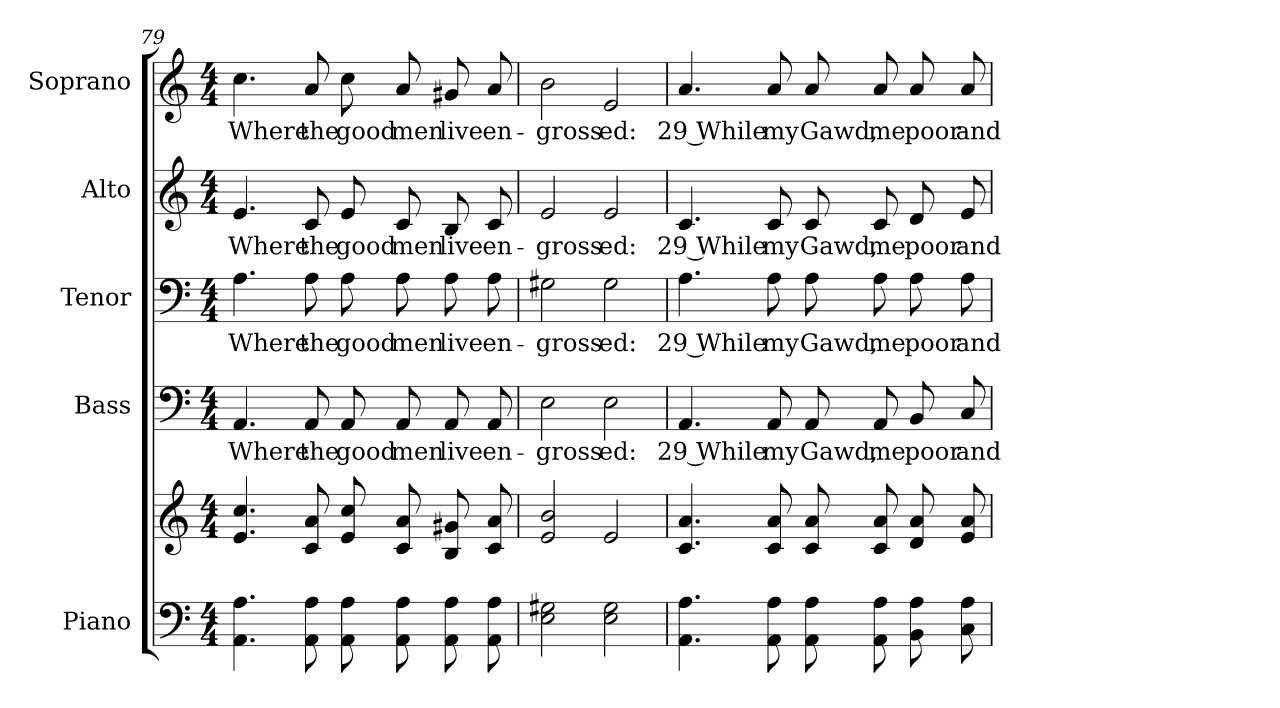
**kern	**kern	**kern	**text	**kern	**text	**kern	**text	**kern	**text
*part5	*part5	*part4	*part4	*part3	*part3	*part2	*part2	*part1	*part1
*staff6	*staff5	*staff4	*staff4	*staff3	*staff3	*staff2	*staff2	*staff1	*staff1
*I"Piano	*	*I"Bass	*	*I"Tenor	*	*I"Alto	*	*I"Soprano	*
*I'Pno.	*	*I'B.	*	*I'T.	*	*I'A.	*	*I'S.	*
!!LO:LB:g=z
*clefF4	*clefG2	*clefF4	*	*clefF4	*	*clefG2	*	*clefG2	*
*k[]	*k[]	*k[]	*	*k[]	*	*k[]	*	*k[]	*
*C:	*C:	*C:	*	*C:	*	*C:	*	*C:	*
*M4/4	*M4/4	*M4/4	*	*M4/4	*	*M4/4	*	*M4/4	*
=79	=79	=79	=79	=79	=79	=79	=79	=79	=79
!	!	!	!LO:LY:b:color=#000000	!	!	!	!	!	!
!	!	!	!	!	!LO:LY:b:color=#000000	!	!	!	!
!	!	!	!	!	!	!	!LO:LY:b:color=#000000	!	!
!	!	!	!	!	!	!	!	!	!LO:LY:b:color=#000000
4.AAi\ 4.Ai	4.ei/ 4.cci	4.AAi/	Where	4.Ai\	Where	4.ei/	Where	4.cci\	Where
!	!	!	!LO:LY:b:color=#000000	!	!	!	!	!	!
!	!	!	!	!	!LO:LY:b:color=#000000	!	!	!	!
!	!	!	!	!	!	!	!LO:LY:b:color=#000000	!	!
!	!	!	!	!	!	!	!	!	!LO:LY:b:color=#000000
8AAi\ 8Ai	8ci/ 8ai	8AAi/	the	8Ai\	the	8ci/	the	8ai/	the
!	!	!	!LO:LY:b:color=#000000	!	!	!	!	!	!
!	!	!	!	!	!LO:LY:b:color=#000000	!	!	!	!
!	!	!	!	!	!	!	!LO:LY:b:color=#000000	!	!
!	!	!	!	!	!	!	!	!	!LO:LY:b:color=#000000
8AAi\ 8Ai	8ei/ 8cci	8AAi/	good	8Ai\	good	8ei/	good	8cci\	good
!	!	!	!LO:LY:b:color=#000000	!	!	!	!	!	!
!	!	!	!	!	!LO:LY:b:color=#000000	!	!	!	!
!	!	!	!	!	!	!	!LO:LY:b:color=#000000	!	!
!	!	!	!	!	!	!	!	!	!LO:LY:b:color=#000000
8AAi\ 8Ai	8ci/ 8ai	8AAi/	men	8Ai\	men	8ci/	men	8ai/	men
!	!	!	!LO:LY:b:color=#000000	!	!	!	!	!	!
!	!	!	!	!	!LO:LY:b:color=#000000	!	!	!	!
!	!	!	!	!	!	!	!LO:LY:b:color=#000000	!	!
!	!	!	!	!	!	!	!	!	!LO:LY:b:color=#000000
8AAi\ 8Ai	8Bi/ 8g#Xi	8AAi/	live	8Ai\	live	8Bi/	live	8g#Xi/	live
!	!	!	!LO:LY:b:color=#000000	!	!	!	!	!	!
!	!	!	!	!	!LO:LY:b:color=#000000	!	!	!	!
!	!	!	!	!	!	!	!LO:LY:b:color=#000000	!	!
!	!	!	!	!	!	!	!	!	!LO:LY:b:color=#000000
8AAi\ 8Ai	8ci/ 8ai	8AAi/	en-	8Ai\	en-	8ci/	en-	8ai/	en-
=80	=80	=80	=80	=80	=80	=80	=80	=80	=80
!	!	!	!LO:LY:b:color=#000000	!	!	!	!	!	!
!	!	!	!	!	!LO:LY:b:color=#000000	!	!	!	!
!	!	!	!	!	!	!	!LO:LY:b:color=#000000	!	!
!	!	!	!	!	!	!	!	!	!LO:LY:b:color=#000000
2Ei\ 2G#Xi	2ei/ 2bi	2Ei\	-gross	2G#Xi\	-gross	2ei/	-gross	2bi\	-gross
!	!	!	!LO:LY:b:color=#000000	!	!	!	!	!	!
!	!	!	!	!	!LO:LY:b:color=#000000	!	!	!	!
!	!	!	!	!	!	!	!LO:LY:b:color=#000000	!	!
!	!	!	!	!	!	!	!	!	!LO:LY:b:color=#000000
2Ei\ 2G#i	2ei/	2Ei\	ed:	2G#i\	ed:	2ei/	ed:	2ei/	ed:
!!LO:PB:g=z
=81	=81	=81	=81	=81	=81	=81	=81	=81	=81
!	!	!	!LO:LY:b:color=#000000	!	!	!	!	!	!
!	!	!	!	!	!LO:LY:b:color=#000000	!	!	!	!
!	!	!	!	!	!	!	!LO:LY:b:color=#000000	!	!
!	!	!	!	!	!	!	!	!	!LO:LY:b:color=#000000
4.AAi\ 4.Ai	4.ci/ 4.ai	4.AAi/	29 While	4.Ai\	29 While	4.ci/	29 While	4.ai/	29 While
!	!	!	!LO:LY:b:color=#000000	!	!	!	!	!	!
!	!	!	!	!	!LO:LY:b:color=#000000	!	!	!	!
!	!	!	!	!	!	!	!LO:LY:b:color=#000000	!	!
!	!	!	!	!	!	!	!	!	!LO:LY:b:color=#000000
8AAi\ 8Ai	8ci/ 8ai	8AAi/	my	8Ai\	my	8ci/	my	8ai/	my
!	!	!	!LO:LY:b:color=#000000	!	!	!	!	!	!
!	!	!	!	!	!LO:LY:b:color=#000000	!	!	!	!
!	!	!	!	!	!	!	!LO:LY:b:color=#000000	!	!
!	!	!	!	!	!	!	!	!	!LO:LY:b:color=#000000
8AAi\ 8Ai	8ci/ 8ai	8AAi/	Gawd,	8Ai\	Gawd,	8ci/	Gawd,	8ai/	Gawd,
!	!	!	!LO:LY:b:color=#000000	!	!	!	!	!	!
!	!	!	!	!	!LO:LY:b:color=#000000	!	!	!	!
!	!	!	!	!	!	!	!LO:LY:b:color=#000000	!	!
!	!	!	!	!	!	!	!	!	!LO:LY:b:color=#000000
8AAi\ 8Ai	8ci/ 8ai	8AAi/	me	8Ai\	me	8ci/	me	8ai/	me
!	!	!	!LO:LY:b:color=#000000	!	!	!	!	!	!
!	!	!	!	!	!LO:LY:b:color=#000000	!	!	!	!
!	!	!	!	!	!	!	!LO:LY:b:color=#000000	!	!
!	!	!	!	!	!	!	!	!	!LO:LY:b:color=#000000
8BBi\ 8Ai	8di/ 8ai	8BBi/	poor	8Ai\	poor	8di/	poor	8ai/	poor
!	!	!	!LO:LY:b:color=#000000	!	!	!	!	!	!
!	!	!	!	!	!LO:LY:b:color=#000000	!	!	!	!
!	!	!	!	!	!	!	!LO:LY:b:color=#000000	!	!
!	!	!	!	!	!	!	!	!	!LO:LY:b:color=#000000
8Ci\ 8Ai	8ei/ 8ai	8Ci/	and	8Ai\	and	8ei/	and	8ai/	and
=	=	=	=	=	=	=	=	=	=
*-	*-	*-	*-	*-	*-	*-	*-	*-	*-
